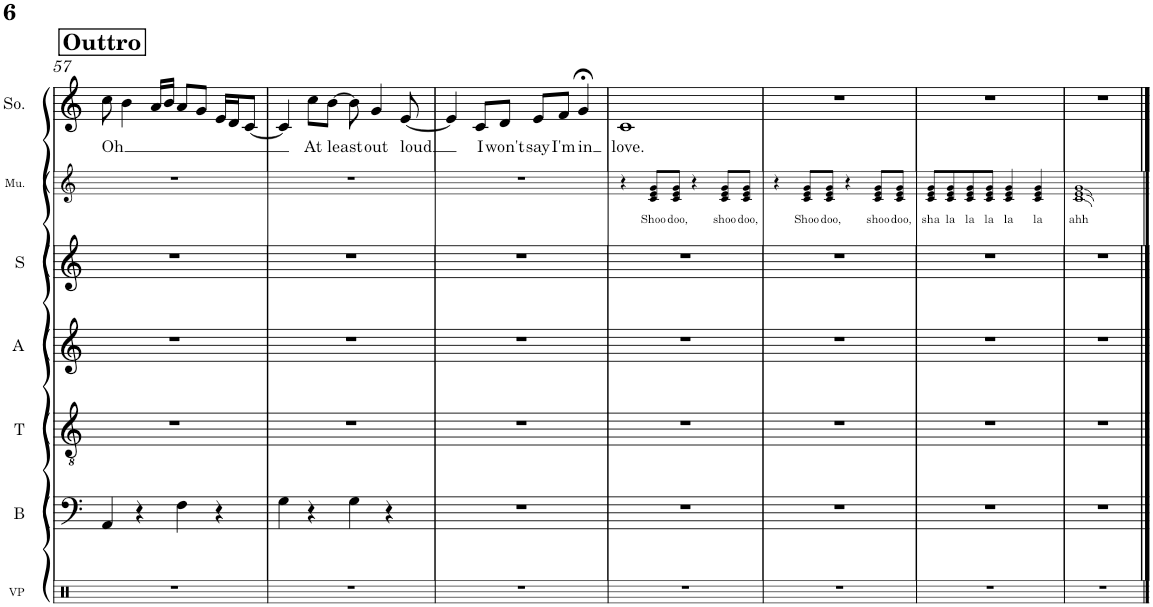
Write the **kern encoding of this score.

**kern	**kern	**kern	**kern	**kern	**kern	**text	**kern	**text
*part7	*part6	*part5	*part4	*part3	*part2	*part2	*part1	*part1
*staff7	*staff6	*staff5	*staff4	*staff3	*staff2	*staff2	*staff1	*staff1
*I"Vocal Perc	*I"Bass	*I"Tenor	*I"Alto	*I"Soprano	*I"Muses	*	*I"Solo	*
*I'VP	*I'B	*I'T	*I'A	*I'S	*I'Mu.	*	*I'So.	*
!!LO:PB:g=z
*clefX	*clefF4	*clefGv2	*clefG2	*clefG2	*clefG2	*	*clefG2	*
*k[]	*k[]	*k[]	*k[]	*k[]	*k[]	*	*k[]	*
*M4/4	*M4/4	*M4/4	*M4/4	*M4/4	*M4/4	*	*M4/4	*
!!LO:REH:place=s1:a:B:cj:fs=14:t=Outtro
=57	=57	=57	=57	=57	=57	=57	=57	=57
!	!	!	!	!	!	!	!	!LO:LY:b
1r	4AA/	1r	1r	1r	1r	.	8cc\	Oh
.	.	.	.	.	.	.	4b\	.
.	4r	.	.	.	.	.	.	.
.	.	.	.	.	.	.	16a/LL	.
.	.	.	.	.	.	.	16b/JJ	.
.	4F\	.	.	.	.	.	8a/L	.
.	.	.	.	.	.	.	8g/J	.
.	4r	.	.	.	.	.	16e/LL	.
.	.	.	.	.	.	.	16d/J	.
.	.	.	.	.	.	.	[8c/J	.
=58	=58	=58	=58	=58	=58	=58	=58	=58
1r	4G\	1r	1r	1r	1r	.	4c/]	.
!	!	!	!	!	!	!	!	!LO:LY:b
.	4r	.	.	.	.	.	8cc\L	At
!	!	!	!	!	!	!	!	!LO:LY:b
.	.	.	.	.	.	.	[8b\J	least
.	4G\	.	.	.	.	.	8b\]	.
!	!	!	!	!	!	!	!	!LO:LY:b
.	.	.	.	.	.	.	4g/	out
.	4r	.	.	.	.	.	.	.
!	!	!	!	!	!	!	!	!LO:LY:b
.	.	.	.	.	.	.	[8e/	loud
=59	=59	=59	=59	=59	=59	=59	=59	=59
1r	1r	1r	1r	1r	1r	.	4e/]	.
!	!	!	!	!	!	!	!	!LO:LY:b
.	.	.	.	.	.	.	8c/L	I
!	!	!	!	!	!	!	!	!LO:LY:b
.	.	.	.	.	.	.	8d/J	won't
!	!	!	!	!	!	!	!	!LO:LY:b
.	.	.	.	.	.	.	8e/L	say
!	!	!	!	!	!	!	!	!LO:LY:b
.	.	.	.	.	.	.	8f/J	I'm
!	!	!	!	!	!	!	!	!LO:LY:b
.	.	.	.	.	.	.	4g;</	in
=60	=60	=60	=60	=60	=60	=60	=60	=60
!	!	!	!	!	!	!	!	!LO:LY:b
1r	1r	1r	1r	1r	4r	.	1c	love.
!	!	!	!	!	!	!LO:LY:b	!	!
.	.	.	.	.	8c/ 8e/ 8g/L	Shoo	.	.
!	!	!	!	!	!	!LO:LY:b	!	!
.	.	.	.	.	8c/ 8e/ 8g/J	doo,	.	.
.	.	.	.	.	4r	.	.	.
!	!	!	!	!	!	!LO:LY:b	!	!
.	.	.	.	.	8c/ 8e/ 8g/L	shoo	.	.
!	!	!	!	!	!	!LO:LY:b	!	!
.	.	.	.	.	8c/ 8e/ 8g/J	doo,	.	.
=61	=61	=61	=61	=61	=61	=61	=61	=61
1r	1r	1r	1r	1r	4r	.	1r	.
!	!	!	!	!	!	!LO:LY:b	!	!
.	.	.	.	.	8c/ 8e/ 8g/L	Shoo	.	.
!	!	!	!	!	!	!LO:LY:b	!	!
.	.	.	.	.	8c/ 8e/ 8g/J	doo,	.	.
.	.	.	.	.	4r	.	.	.
!	!	!	!	!	!	!LO:LY:b	!	!
.	.	.	.	.	8c/ 8e/ 8g/L	shoo	.	.
!	!	!	!	!	!	!LO:LY:b	!	!
.	.	.	.	.	8c/ 8e/ 8g/J	doo,	.	.
=62	=62	=62	=62	=62	=62	=62	=62	=62
!	!	!	!	!	!	!LO:LY:b	!	!
1r	1r	1r	1r	1r	8c/ 8e/ 8g/L	sha	1r	.
!	!	!	!	!	!	!LO:LY:b	!	!
.	.	.	.	.	8c/ 8e/ 8g/	la	.	.
!	!	!	!	!	!	!LO:LY:b	!	!
.	.	.	.	.	8c/ 8e/ 8g/	la	.	.
!	!	!	!	!	!	!LO:LY:b	!	!
.	.	.	.	.	8c/ 8e/ 8g/J	la	.	.
!	!	!	!	!	!	!LO:LY:b	!	!
.	.	.	.	.	4c/ 4e/ 4g/	la	.	.
!	!	!	!	!	!	!LO:LY:b	!	!
.	.	.	.	.	4c/ 4e/ 4g/	la	.	.
=63	=63	=63	=63	=63	=63	=63	=63	=63
!	!	!	!	!	!	!LO:LY:b	!	!
1r	1r	1r	1r	1r	1c 1e 1g	ahh	1r	.
==	==	==	==	==	==	==	==	==
*-	*-	*-	*-	*-	*-	*-	*-	*-
